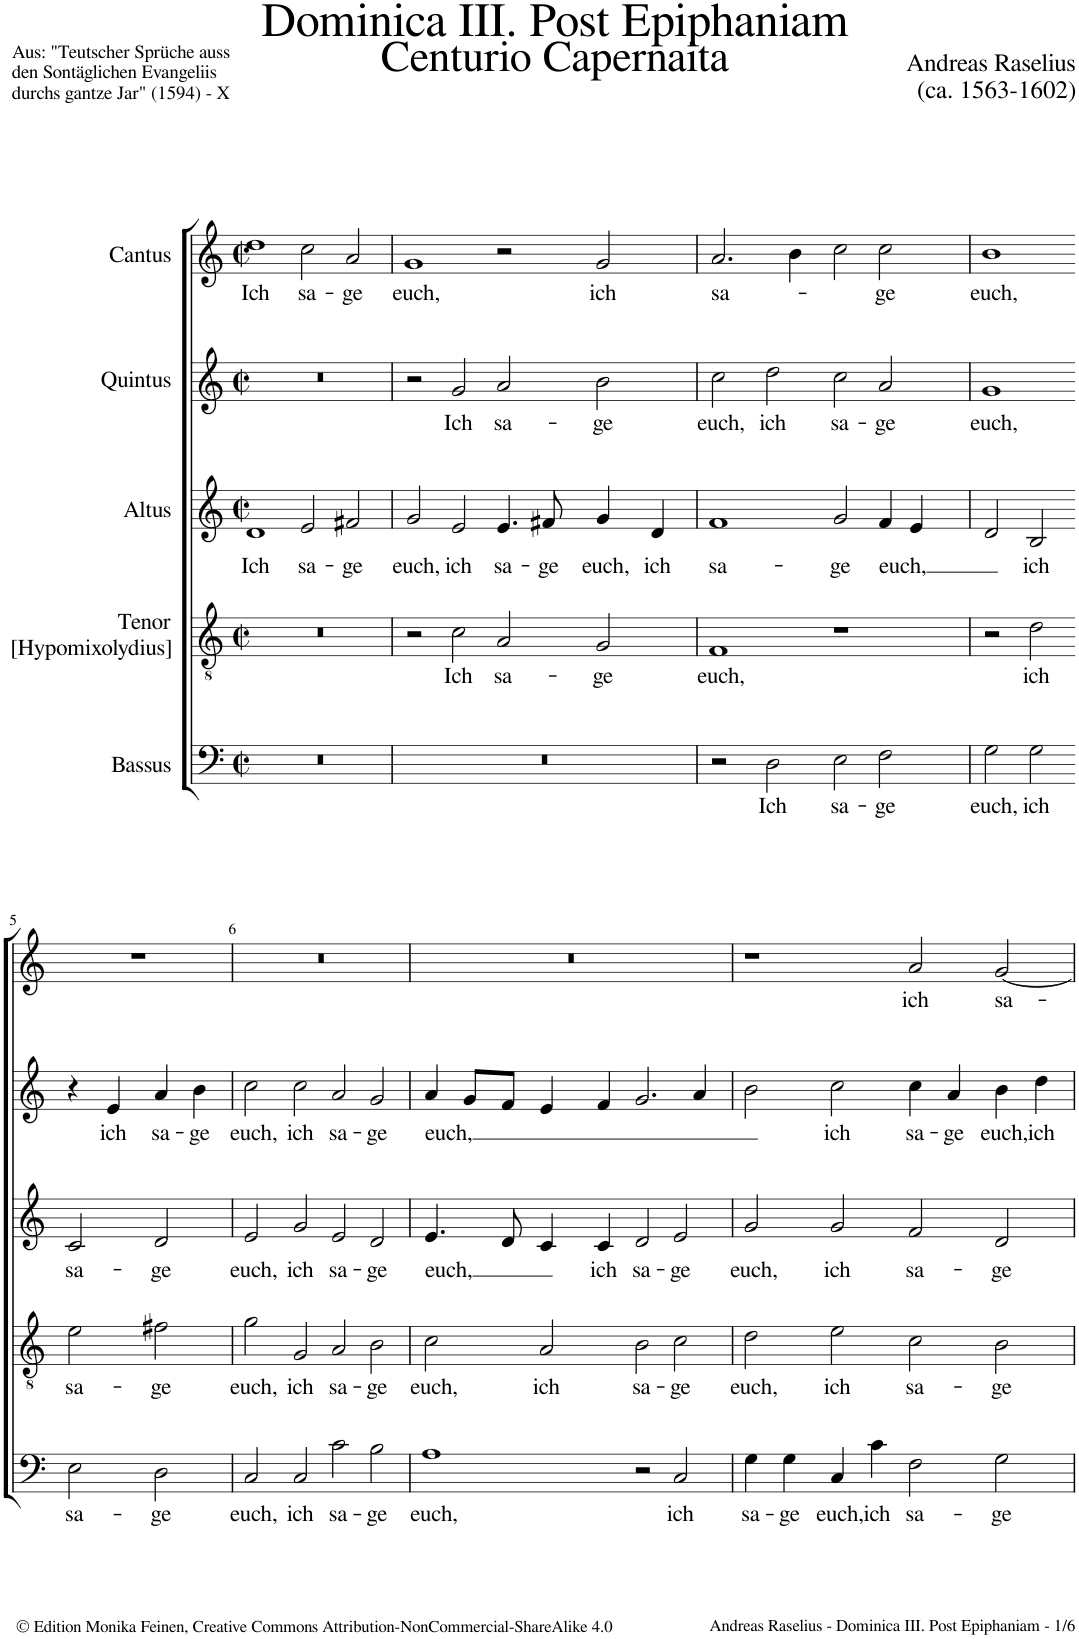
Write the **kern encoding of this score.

**kern	**text	**kern	**text	**kern	**text	**kern	**text	**kern	**text
*part5	*part5	*part4	*part4	*part3	*part3	*part2	*part2	*part1	*part1
*staff5	*staff5	*staff4	*staff4	*staff3	*staff3	*staff2	*staff2	*staff1	*staff1
*I"Bassus	*	*I"Tenor [Hypomixolydius]	*	*I"Altus	*	*I"Quintus	*	*I"Cantus	*
*clefF4	*	*clefGv2	*	*clefG2	*	*clefG2	*	*clefG2	*
*k[]	*	*k[]	*	*k[]	*	*k[]	*	*k[]	*
*M4/2	*	*M4/2	*	*M4/2	*	*M4/2	*	*M4/2	*
*met(c|)	*	*met(c|)	*	*met(c|)	*	*met(c|)	*	*met(c|)	*
=1	=1	=1	=1	=1	=1	=1	=1	=1	=1
!	!	!	!	!	!LO:LY:b	!	!	!	!LO:LY:b
0r	.	0r	.	1d	Ich	0r	.	1dd	Ich
!	!	!	!	!	!LO:LY:b	!	!	!	!LO:LY:b
.	.	.	.	2e/	sa-	.	.	2cc\	sa-
!	!	!	!	!	!LO:LY:b	!	!	!	!LO:LY:b
.	.	.	.	2f#X/	-ge	.	.	2a/	-ge
=2	=2	=2	=2	=2	=2	=2	=2	=2	=2
!	!	!	!	!	!LO:LY:b	!	!	!	!LO:LY:b
0r	.	2r	.	2g/	euch,	2r	.	1g	euch,
!	!	!	!LO:LY:b	!	!LO:LY:b	!	!LO:LY:b	!	!
.	.	2c\	Ich	2e/	ich	2g/	Ich	.	.
!	!	!	!LO:LY:b	!	!LO:LY:b	!	!LO:LY:b	!	!
.	.	2A/	sa-	4.e/	sa-	2a/	sa-	2r	.
!	!	!	!	!	!LO:LY:b	!	!	!	!
.	.	.	.	8f#X/	-ge	.	.	.	.
!	!	!	!LO:LY:b	!	!LO:LY:b	!	!LO:LY:b	!	!LO:LY:b
.	.	2G/	-ge	4g/	euch,	2b\	-ge	2g/	ich
!	!	!	!	!	!LO:LY:b	!	!	!	!
.	.	.	.	4d/	ich	.	.	.	.
=3	=3	=3	=3	=3	=3	=3	=3	=3	=3
!	!	!	!LO:LY:b	!	!LO:LY:b	!	!LO:LY:b	!	!LO:LY:b
2r	.	1F	euch,	1f	sa-	2cc\	euch,	2.a/	sa-
!	!LO:LY:b	!	!	!	!	!	!LO:LY:b	!	!
2D\	Ich	.	.	.	.	2dd\	ich	.	.
.	.	.	.	.	.	.	.	4b\	.
!	!LO:LY:b	!	!	!	!LO:LY:b	!	!LO:LY:b	!	!
2E\	sa-	1r	.	2g/	-ge	2cc\	sa-	2cc\	.
!	!LO:LY:b	!	!	!	!LO:LY:b	!	!LO:LY:b	!	!LO:LY:b
2F\	-ge	.	.	4f/	euch,	2a/	-ge	2cc\	-ge
.	.	.	.	4e/	.	.	.	.	.
=4	=4	=4	=4	=4	=4	=4	=4	=4	=4
!	!LO:LY:b	!	!	!	!	!	!LO:LY:b	!	!LO:LY:b
2G\	euch,	2r	.	2d/	.	1g	euch,	1b	euch,
!	!LO:LY:b	!	!LO:LY:b	!	!LO:LY:b	!	!	!	!
2G\	ich	2d\	ich	2B/	ich	.	.	.	.
!!LO:LB:g=z
=5-	=5-	=5-	=5-	=5-	=5-	=5-	=5-	=5-	=5-
!	!LO:LY:b	!	!LO:LY:b	!	!LO:LY:b	!	!	!	!
2E\	sa-	2e\	sa-	2c/	sa-	4r	.	0r	.
!	!	!	!	!	!	!	!LO:LY:b	!	!
.	.	.	.	.	.	4e/	ich	.	.
!	!LO:LY:b	!	!LO:LY:b	!	!LO:LY:b	!	!LO:LY:b	!	!
2D\	-ge	2f#X\	-ge	2d/	-ge	4a/	sa-	.	.
!	!	!	!	!	!	!	!LO:LY:b	!	!
.	.	.	.	.	.	4b\	-ge	.	.
1ryy	.	1ryy	.	1ryy	.	1ryy	.	.	.
=6	=6	=6	=6	=6	=6	=6	=6	=6	=6
!	!LO:LY:b	!	!LO:LY:b	!	!LO:LY:b	!	!LO:LY:b	!	!
2C/	euch,	2g\	euch,	2e/	euch,	2cc\	euch,	0r	.
!	!LO:LY:b	!	!LO:LY:b	!	!LO:LY:b	!	!LO:LY:b	!	!
2C/	ich	2G/	ich	2g/	ich	2cc\	ich	.	.
!	!LO:LY:b	!	!LO:LY:b	!	!LO:LY:b	!	!LO:LY:b	!	!
2c\	sa-	2A/	sa-	2e/	sa-	2a/	sa-	.	.
!	!LO:LY:b	!	!LO:LY:b	!	!LO:LY:b	!	!LO:LY:b	!	!
2B\	-ge	2B\	-ge	2d/	-ge	2g/	-ge	.	.
=7	=7	=7	=7	=7	=7	=7	=7	=7	=7
!	!LO:LY:b	!	!LO:LY:b	!	!LO:LY:b	!	!LO:LY:b	!	!
1A	euch,	2c\	euch,	4.e/	euch,	4a/	euch,	0r	.
.	.	.	.	.	.	8g/L	.	.	.
.	.	.	.	8d/	.	8f/J	.	.	.
!	!	!	!LO:LY:b	!	!	!	!	!	!
.	.	2A/	ich	4c/	.	4e/	.	.	.
!	!	!	!	!	!LO:LY:b	!	!	!	!
.	.	.	.	4c/	ich	4f/	.	.	.
!	!	!	!LO:LY:b	!	!LO:LY:b	!	!	!	!
2r	.	2B\	sa-	2d/	sa-	2.g/	.	.	.
!	!LO:LY:b	!	!LO:LY:b	!	!LO:LY:b	!	!	!	!
2C/	ich	2c\	-ge	2e/	-ge	.	.	.	.
.	.	.	.	.	.	4a/	.	.	.
=8	=8	=8	=8	=8	=8	=8	=8	=8	=8
!	!LO:LY:b	!	!LO:LY:b	!	!LO:LY:b	!	!	!	!
4G\	sa-	2d\	euch,	2g/	euch,	2b\	.	1r	.
!	!LO:LY:b	!	!	!	!	!	!	!	!
4G\	-ge	.	.	.	.	.	.	.	.
!	!LO:LY:b	!	!LO:LY:b	!	!LO:LY:b	!	!LO:LY:b	!	!
4C/	euch,	2e\	ich	2g/	ich	2cc\	ich	.	.
!	!LO:LY:b	!	!	!	!	!	!	!	!
4c\	ich	.	.	.	.	.	.	.	.
!	!LO:LY:b	!	!LO:LY:b	!	!LO:LY:b	!	!LO:LY:b	!	!LO:LY:b
2F\	sa-	2c\	sa-	2f/	sa-	4cc\	sa-	2a/	ich
!	!	!	!	!	!	!	!LO:LY:b	!	!
.	.	.	.	.	.	4a/	-ge	.	.
!	!LO:LY:b	!	!LO:LY:b	!	!LO:LY:b	!	!LO:LY:b	!	!LO:LY:b
2G\	-ge	2B\	-ge	2d/	-ge	4b\	euch,	[2g/	sa-
!	!	!	!	!	!	!	!LO:LY:b	!	!
.	.	.	.	.	.	4dd\	ich	.	.
=	=	=	=	=	=	=	=	=	=
*-	*-	*-	*-	*-	*-	*-	*-	*-	*-
